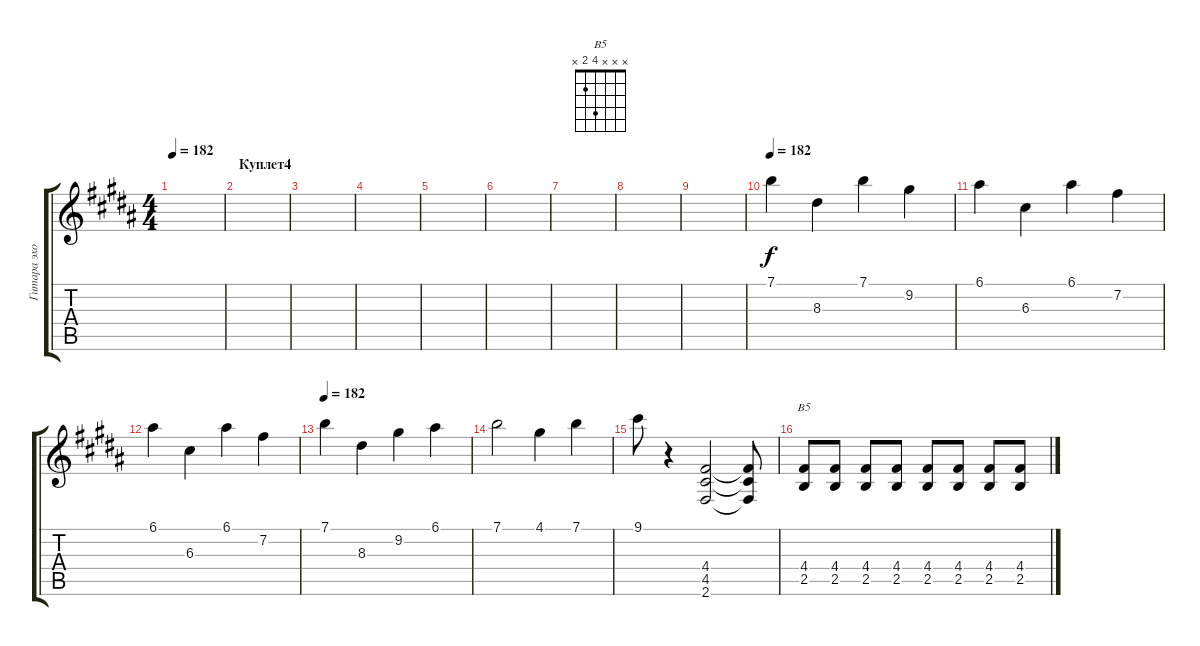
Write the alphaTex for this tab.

\track ("Гитара эхо" "Гитара эхо") {instrument overdrivenguitar}
\staff {score tabs}
\tuning (E4 B3 G3 D3 A2 E2) {hide}
\chord ("B5" x x x 4 2 x)
\ts (4 4)
\tempo 182
\clef g2
\ks b
|
\section ("" "Куплет4")
|
|
|
|
|
|
|
|
\tempo 182
7.1.4 8.3.4 7.1.4 9.2.4 |
6.1.4 6.3.4 6.1.4 7.2.4 |
6.1.4 6.3.4 6.1.4 7.2.4 |
\tempo 182
7.1.4 8.3.4 9.2.4 6.1.4 |
7.1.2 4.1.4 7.1.4 |
9.1.8 r.4 (4.4 4.5 2.6).2 (4.4{t} 4.5{t} 2.6{t}).8 |
(4.4 2.5).8{ch "B5"} (4.4 2.5).8 (4.4 2.5).8 (4.4 2.5).8 (4.4 2.5).8 (4.4 2.5).8 (4.4 2.5).8 (4.4 2.5).8
